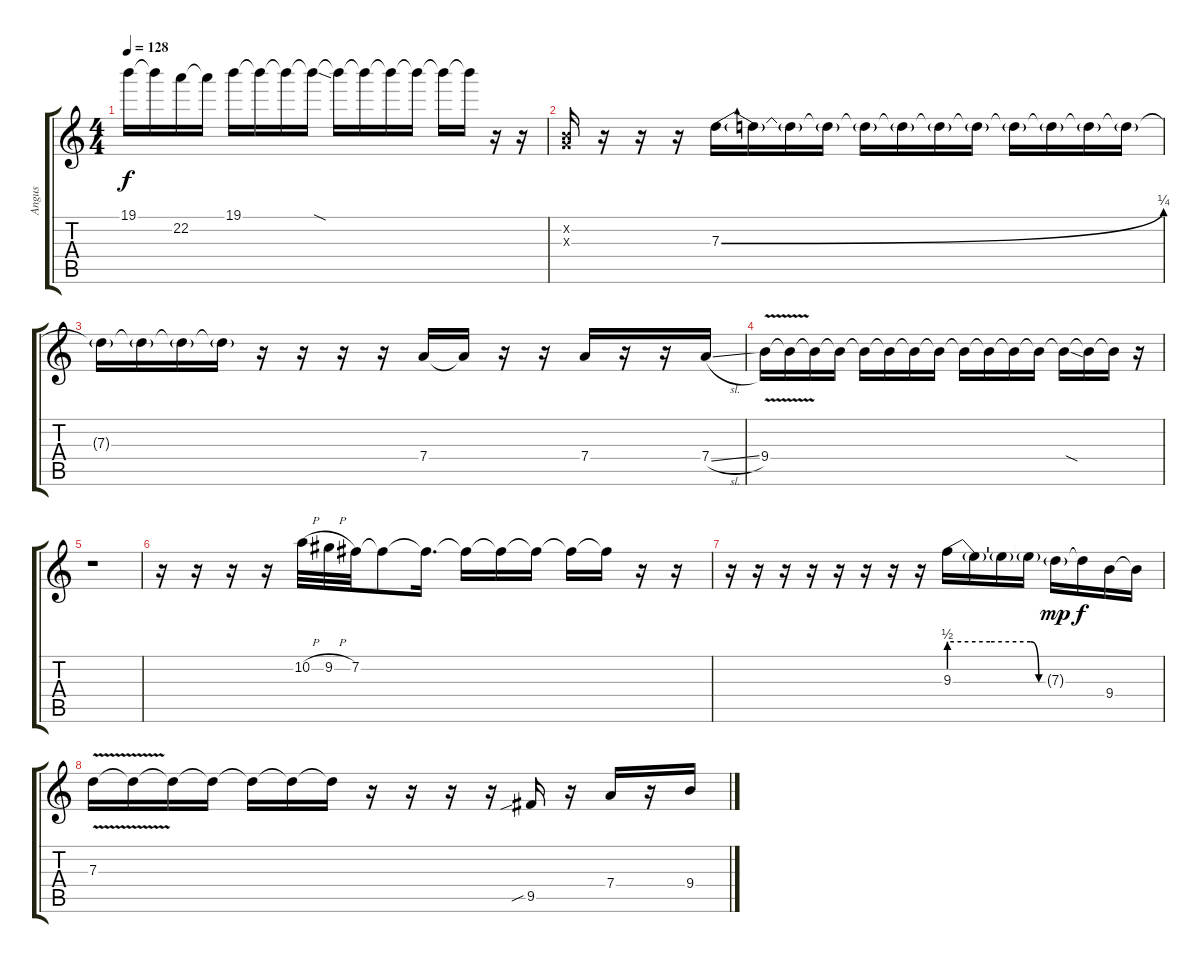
\track ("Angus" "Angus") {instrument overdrivenguitar}
\staff {score tabs}
\tuning (E4 B3 G3 D3 A2 E2) {hide}
\ts (4 4)
\tempo 128
\clef g2
\ks c
19.1{t}.16{dy f} 19.1{t}.16 22.2.16 22.2{t}.16 19.1.16 19.1{t}.16 19.1{t}.16 19.1{sod t}.16 19.1{t}.16 19.1{t}.16 19.1{t}.16 19.1{t}.16 19.1{t}.16 19.1{t}.16 r.16 r.16 |
(0.2{x} 0.3{x}).16 r.16 r.16 r.16 7.3{be (bend 0 0 60 1)}.16 7.3{t}.16 7.3{t}.16 7.3{t}.16 7.3{t}.16 7.3{t}.16 7.3{t}.16 7.3{t}.16 7.3{t}.16 7.3{t}.16 7.3{t}.16 7.3{t}.16 |
7.3{t}.16 7.3{t}.16 7.3{t}.16 7.3{t}.16 r.16 r.16 r.16 r.16 7.4.16 7.4{t}.16 r.16 r.16 7.4.16 r.16 r.16 7.4{sl}.16 |
9.4{v}.16 9.4{t}.16 9.4{t}.16 9.4{t}.16 9.4{t}.16 9.4{t}.16 9.4{t}.16 9.4{t}.16 9.4{t}.16 9.4{t}.16 9.4{t}.16 9.4{t}.16 9.4{sod t}.16 9.4{t}.16 9.4{t}.16 r.16 |
r.1 |
r.16 r.16 r.16 r.16 10.2{h}.32 9.2{h}.32 7.2.32 7.2{t}.8 7.2{t}.16{d} 7.2{t}.16 7.2{t}.16 7.2{t}.16 7.2{t}.16 7.2{t}.16 r.16 r.16 |
r.16 r.16 r.16 r.16 r.16 r.16 r.16 r.16 9.3{be (custom 0 2 25 2 50 2 55 0 60 0)}.16 9.3{t}.16 9.3{t}.16 9.3{t}.16 7.3{g}.16{dy mp} 7.3{t}.16{dy f} 9.4.16 9.4{t}.16 |
7.3{v}.16 7.3{t}.16 7.3{t}.16 7.3{t}.16 7.3{t}.16 7.3{t}.16 7.3{t}.16 r.16 r.16 r.16 r.16 9.5{sib}.16 r.16 7.4.16 r.16 9.4.16
